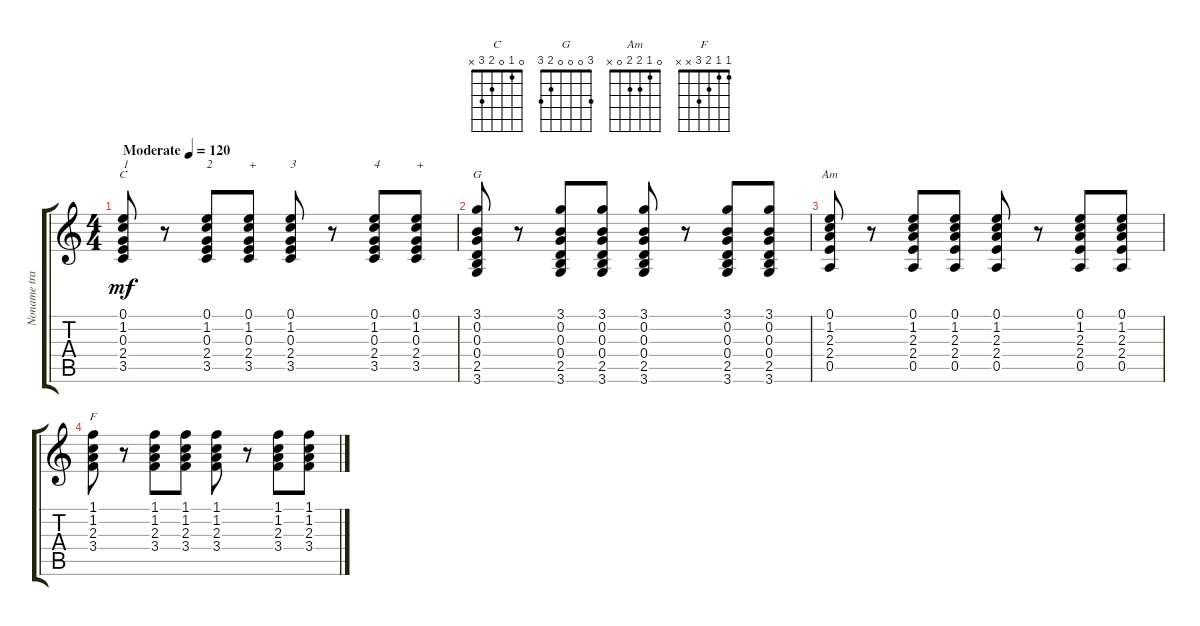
\track ("Noname track" "Noname tra") {instrument acousticguitarnylon}
\staff {score tabs}
\tuning (E4 B3 G3 D3 A2 E2) {hide}
\chord ("C" 0 1 0 2 3 x)
\chord ("G" 3 0 0 0 2 3)
\chord ("Am" 0 1 2 2 0 x)
\chord ("F" 1 1 2 3 x x)
\ts (4 4)
\tempo (120 "Moderate")
\clef g2
\ks c
(0.1 1.2 0.3 2.4 3.5).8{ch "C" txt "1" dy mf instrument acousticguitarnylon} r.8 (0.1 1.2 0.3 2.4 3.5).8{txt "2"} (0.1 1.2 0.3 2.4 3.5).8{txt "+"} (0.1 1.2 0.3 2.4 3.5).8{txt "3"} r.8 (0.1 1.2 0.3 2.4 3.5).8{txt "4"} (0.1 1.2 0.3 2.4 3.5).8{txt "+"} |
(3.1 0.2 0.3 0.4 2.5 3.6).8{ch "G"} r.8 (3.1 0.2 0.3 0.4 2.5 3.6).8 (3.1 0.2 0.3 0.4 2.5 3.6).8 (3.1 0.2 0.3 0.4 2.5 3.6).8 r.8 (3.1 0.2 0.3 0.4 2.5 3.6).8 (3.1 0.2 0.3 0.4 2.5 3.6).8 |
(0.1 1.2 2.3 2.4 0.5).8{ch "Am"} r.8 (0.1 1.2 2.3 2.4 0.5).8 (0.1 1.2 2.3 2.4 0.5).8 (0.1 1.2 2.3 2.4 0.5).8 r.8 (0.1 1.2 2.3 2.4 0.5).8 (0.1 1.2 2.3 2.4 0.5).8 |
(1.1 1.2 2.3 3.4).8{ch "F"} r.8 (1.1 1.2 2.3 3.4).8 (1.1 1.2 2.3 3.4).8 (1.1 1.2 2.3 3.4).8 r.8 (1.1 1.2 2.3 3.4).8 (1.1 1.2 2.3 3.4).8
